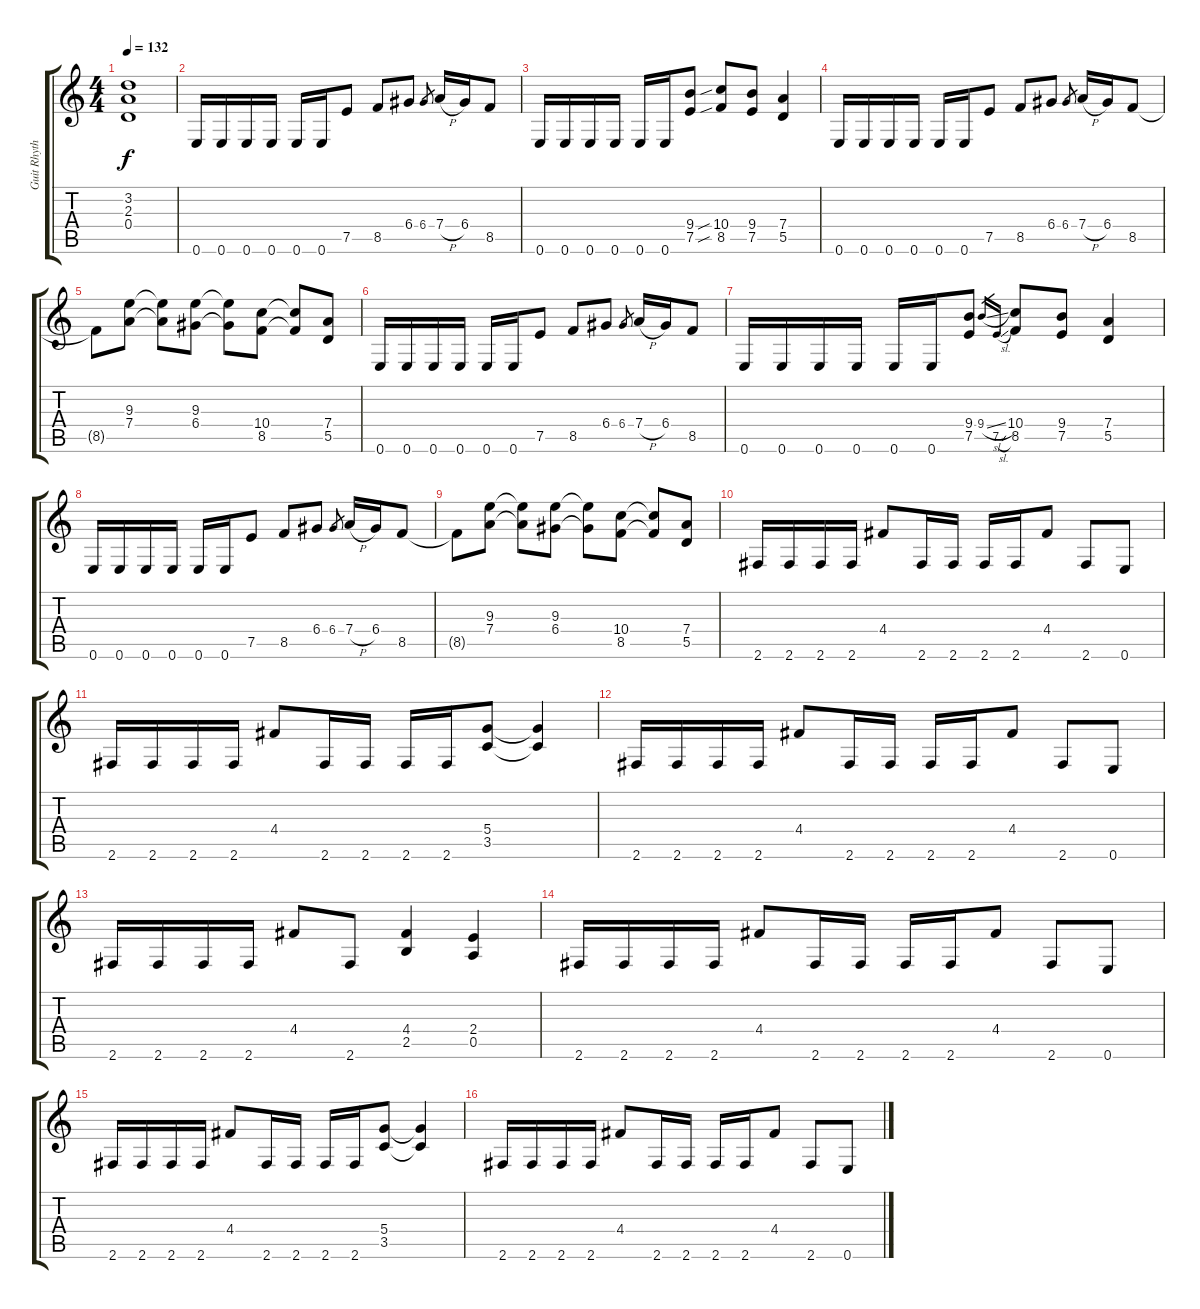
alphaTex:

\track ("Guit Rhythm 1" "Guit Rhyth") {instrument distortionguitar}
\staff {score tabs}
\tuning (E4 B3 G3 D3 A2 E2) {hide}
\ts (4 4)
\tempo 132
\clef g2
\ks c
(3.2{t} 2.3{t} 0.4{t}).1{dy f} |
0.6.16 0.6.16 0.6.16 0.6.16 0.6.16 0.6.16 7.5.8 8.5.8 6.4.8 6.4.8{gr} 7.4{h}.16 6.4.16 8.5.8 |
0.6.16 0.6.16 0.6.16 0.6.16 0.6.16 0.6.16 (9.4 7.5).8 (10.4{sib} 8.5{sib}).8 (9.4 7.5).8 (7.4 5.5).4 |
0.6.16 0.6.16 0.6.16 0.6.16 0.6.16 0.6.16 7.5.8 8.5.8 6.4.8 6.4.8{gr} 7.4{h}.16 6.4.16 8.5.8 |
8.5{t}.8 (9.3 7.4).8 (9.3{t} 7.4{t}).8 (9.3 6.4).8 (9.3{t} 6.4{t}).8 (10.4 8.5).8 (10.4{t} 8.5{t}).8 (7.4 5.5).8 |
0.6.16 0.6.16 0.6.16 0.6.16 0.6.16 0.6.16 7.5.8 8.5.8 6.4.8 6.4.8{gr} 7.4{h}.16 6.4.16 8.5.8 |
0.6.16 0.6.16 0.6.16 0.6.16 0.6.16 0.6.16 (9.4 7.5).8 9.4{sl}.16{gr} 7.5{sl}.16{gr} (10.4 8.5).8 (9.4 7.5).8 (7.4 5.5).4 |
0.6.16 0.6.16 0.6.16 0.6.16 0.6.16 0.6.16 7.5.8 8.5.8 6.4.8 6.4.8{gr} 7.4{h}.16 6.4.16 8.5.8 |
8.5{t}.8 (9.3 7.4).8 (9.3{t} 7.4{t}).8 (9.3 6.4).8 (9.3{t} 6.4{t}).8 (10.4 8.5).8 (10.4{t} 8.5{t}).8 (7.4 5.5).8 |
2.6.16 2.6.16 2.6.16 2.6.16 4.4.8 2.6.16 2.6.16 2.6.16 2.6.16 4.4.8 2.6.8 0.6.8 |
2.6.16 2.6.16 2.6.16 2.6.16 4.4.8 2.6.16 2.6.16 2.6.16 2.6.16 (5.4 3.5).8 (5.4{t} 3.5{t}).4 |
2.6.16 2.6.16 2.6.16 2.6.16 4.4.8 2.6.16 2.6.16 2.6.16 2.6.16 4.4.8 2.6.8 0.6.8 |
2.6.16 2.6.16 2.6.16 2.6.16 4.4.8 2.6.8 (4.4 2.5).4 (2.4 0.5).4 |
2.6.16 2.6.16 2.6.16 2.6.16 4.4.8 2.6.16 2.6.16 2.6.16 2.6.16 4.4.8 2.6.8 0.6.8 |
2.6.16 2.6.16 2.6.16 2.6.16 4.4.8 2.6.16 2.6.16 2.6.16 2.6.16 (5.4 3.5).8 (5.4{t} 3.5{t}).4 |
2.6.16 2.6.16 2.6.16 2.6.16 4.4.8 2.6.16 2.6.16 2.6.16 2.6.16 4.4.8 2.6.8 0.6.8
